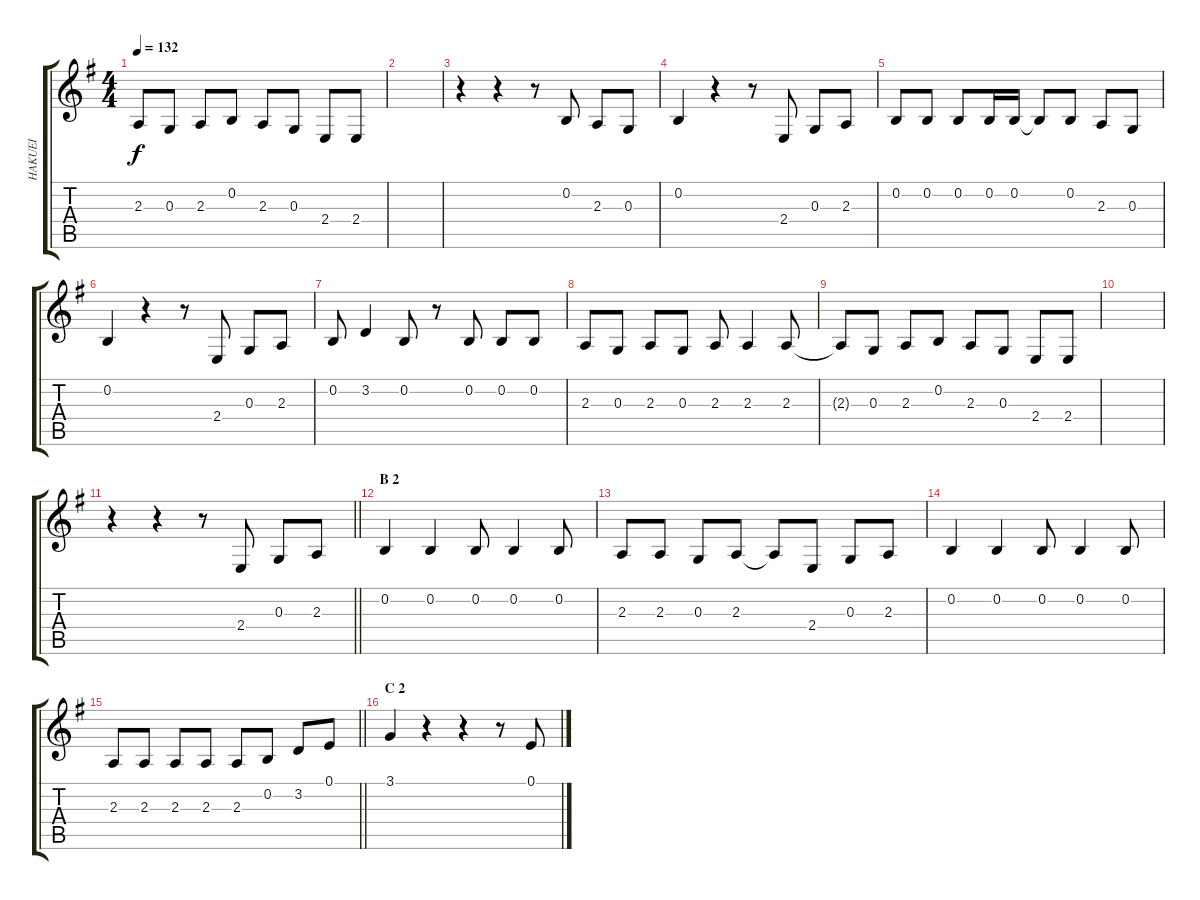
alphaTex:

\track ("HAKUEI" "HAKUEI") {instrument oboe}
\staff {score tabs}
\tuning (E4 B3 G3 D3 A2 E2) {hide}
\ts (4 4)
\tempo 132
\clef g2
\ks g
2.3{t}.8{dy f} 0.3.8 2.3.8 0.2.8 2.3.8 0.3.8 2.4.8 2.4.8 |
|
r.4 r.4 r.8 0.2.8 2.3.8 0.3.8 |
0.2.4 r.4 r.8 2.4.8 0.3.8 2.3.8 |
0.2.8 0.2.8 0.2.8 0.2.16 0.2.16 0.2{t}.8 0.2.8 2.3.8 0.3.8 |
0.2.4 r.4 r.8 2.4.8 0.3.8 2.3.8 |
0.2.8 3.2.4 0.2.8 r.8 0.2.8 0.2.8 0.2.8 |
2.3.8 0.3.8 2.3.8 0.3.8 2.3.8 2.3.4 2.3.8 |
2.3{t}.8 0.3.8 2.3.8 0.2.8 2.3.8 0.3.8 2.4.8 2.4.8 |
|
\barLineRight lightlight
r.4 r.4 r.8 2.4.8 0.3.8 2.3.8 |
\section ("" "B 2")
0.2.4 0.2.4 0.2.8 0.2.4 0.2.8 |
2.3.8 2.3.8 0.3.8 2.3.8 2.3{t}.8 2.4.8 0.3.8 2.3.8 |
0.2.4 0.2.4 0.2.8 0.2.4 0.2.8 |
\barLineRight lightlight
2.3.8 2.3.8 2.3.8 2.3.8 2.3.8 0.2.8 3.2.8 0.1.8 |
\section ("" "C 2")
3.1.4 r.4 r.4 r.8 0.1.8
